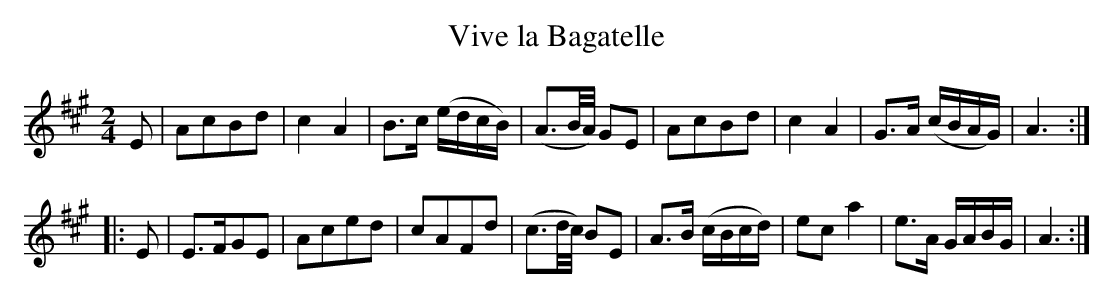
X:1
T:Vive la Bagatelle
M:2/4
L:1/8
K:A
E|AcBd |c2A2|B>c (e/d/c/B/)|(A>B/A/4) GE|AcBd|c2A2|G>A (c/B/A/G/)|A3:|
|:E|E>FGE|Aced|cAFd|(c>d/c/4) BE|A>B (c/B/c/d/)|ec a2|e>A G/A/B/G/|A3:|
